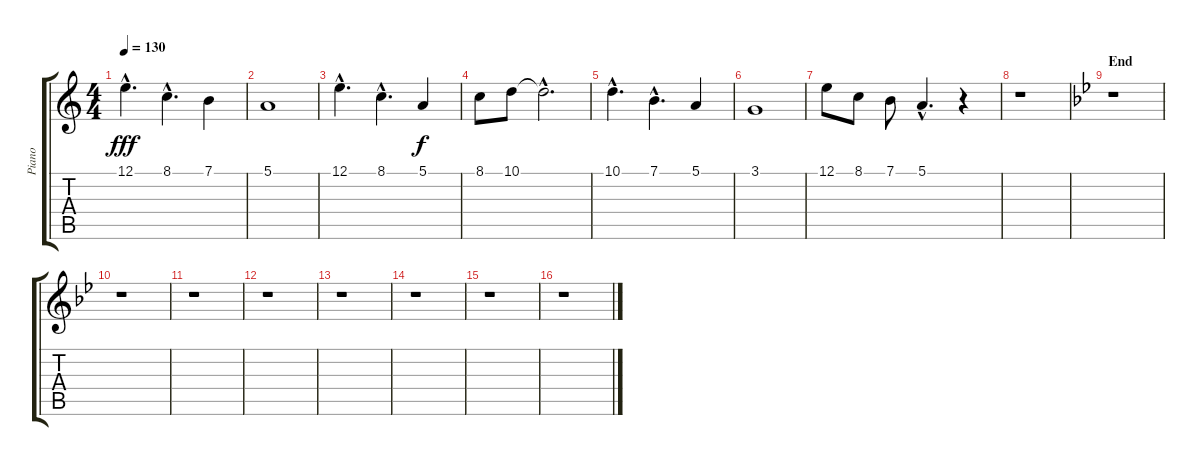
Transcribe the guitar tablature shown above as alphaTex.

\track ("Piano" "Piano") {instrument brightacousticpiano}
\staff {score tabs}
\tuning (E4 B3 G3 D3 A2 E2) {hide}
\ts (4 4)
\tempo 130
\clef g2
\ks c
12.1{hac}.4{d dy fff volume 16} 8.1{hac}.4{d volume 16} 7.1.4{volume 12} |
5.1.1{volume 16} |
12.1{hac}.4{d volume 16} 8.1{hac}.4{d volume 16} 5.1.4{dy f volume 16} |
8.1.8{volume 16} 10.1.8{volume 16} 10.1{hac t}.2{d} |
10.1{hac}.4{d volume 16} 7.1{hac}.4{d volume 16} 5.1.4{volume 16} |
3.1.1{volume 16} |
12.1.8{volume 16} 8.1.8{volume 16} 7.1.8{volume 16} 5.1{hac}.4{d volume 16} r.4 |
r.1 |
\section ("" "End")
\ks bb
r.1 |
r.1 |
r.1 |
r.1 |
r.1 |
r.1 |
r.1 |
r.1
